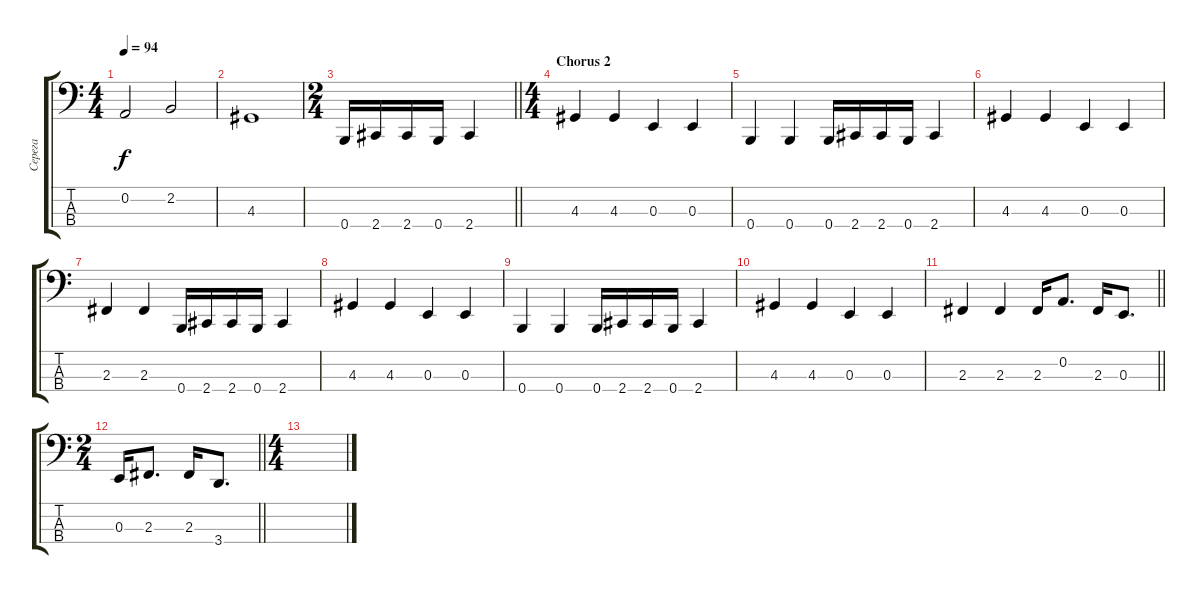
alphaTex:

\track ("Серега" "Серега") {instrument electricbasspick}
\staff {score tabs}
\tuning (D2 A1 E1 B0) {hide}
\ts (4 4)
\tempo 94
\clef f4
\ks c
0.2.2{dy f} 2.2.2 |
4.3.1 |
\ts (2 4)
\barLineRight lightlight
0.4.16 2.4.16 2.4.16 0.4.16 2.4.4 |
\ts (4 4)
\section ("" "Chorus 2")
4.3.4 4.3.4 0.3.4 0.3.4 |
0.4.4 0.4.4 0.4.16 2.4.16 2.4.16 0.4.16 2.4.4 |
4.3.4 4.3.4 0.3.4 0.3.4 |
2.3.4 2.3.4 0.4.16 2.4.16 2.4.16 0.4.16 2.4.4 |
4.3.4 4.3.4 0.3.4 0.3.4 |
0.4.4 0.4.4 0.4.16 2.4.16 2.4.16 0.4.16 2.4.4 |
4.3.4 4.3.4 0.3.4 0.3.4 |
\barLineRight lightlight
2.3.4 2.3.4 2.3.16 0.2.8{d} 2.3.16 0.3.8{d} |
\ts (2 4)
\barLineRight lightlight
0.3.16 2.3.8{d} 2.3.16 3.4.8{d} |
\ts (4 4)
